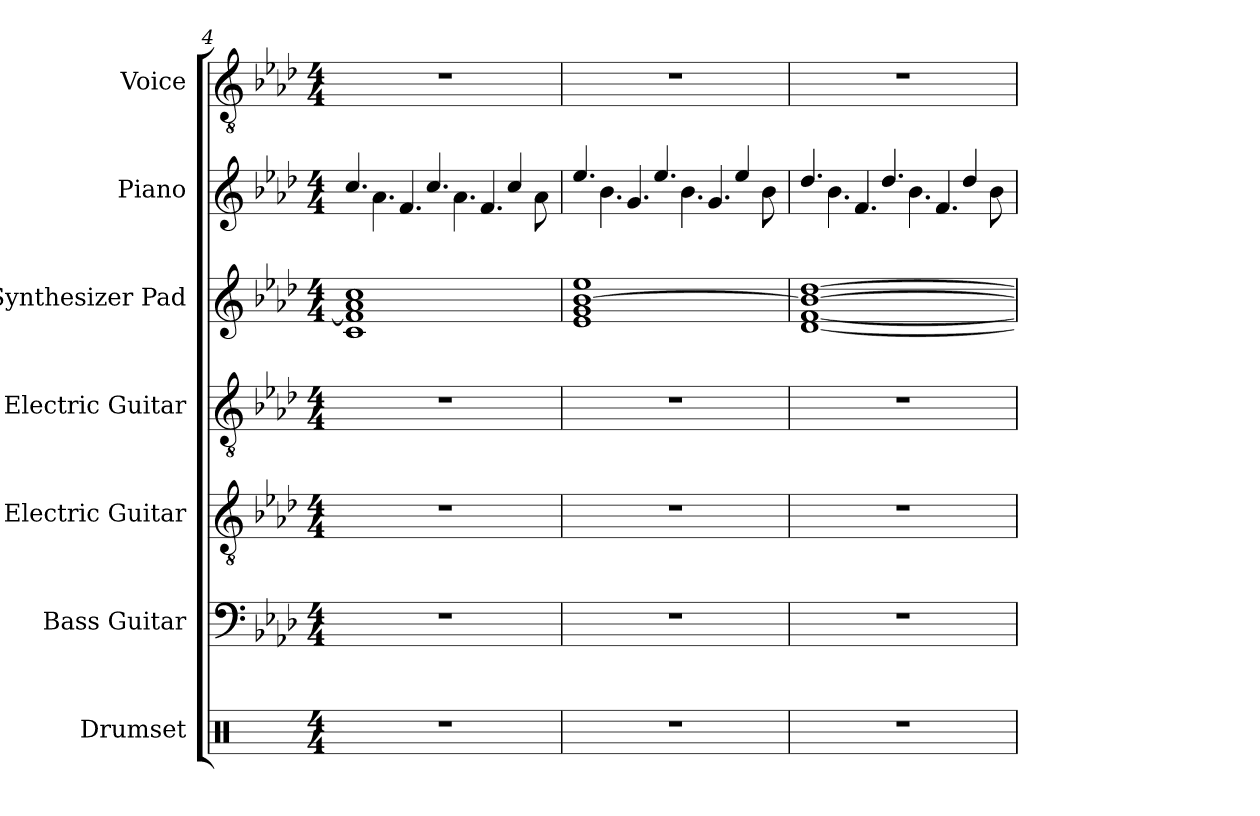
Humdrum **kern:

**kern	**kern	**kern	**kern	**kern	**kern	**kern
*part7	*part6	*part5	*part4	*part3	*part2	*part1
*staff7	*staff6	*staff5	*staff4	*staff3	*staff2	*staff1
*I"Drumset	*I"Bass Guitar	*I"Electric Guitar	*I"Electric Guitar	*I"Synthesizer Pad	*I"Piano	*I"Voice
*I'D. Set	*I'B. Guit.	*I'El. Guit.	*I'El. Guit.	*I'Syn.	*I'Pno.	*I'Vo.
!!LO:PB:g=z
*clefX	*clefF4	*clefGv2	*clefGv2	*clefG2	*clefG2	*clefGv2
*	*ITrd7c12	*	*	*	*	*
*k[]	*k[b-e-a-d-]	*k[b-e-a-d-]	*k[b-e-a-d-]	*k[b-e-a-d-]	*k[b-e-a-d-]	*k[b-e-a-d-]
*M4/4	*M4/4	*M4/4	*M4/4	*M4/4	*M4/4	*M4/4
=4	=4	=4	=4	=4	=4	=4
*	*	*	*	*	*^	*
*	*	*	*	*	*	*^	*
1r	1r	1r	1r	1c 1f] 1a- 1cc	4.cc/	8ryy	4ryy	1r
.	.	.	.	.	.	4.a-\	.	.
.	.	.	.	.	.	.	4.f/	.
.	.	.	.	.	4.cc/	.	.	.
.	.	.	.	.	.	4.a-\	.	.
.	.	.	.	.	.	.	4.f/	.
.	.	.	.	.	4cc/	.	.	.
.	.	.	.	.	.	8a-\	.	.
=5	=5	=5	=5	=5	=5	=5	=5	=5
1r	1r	1r	1r	1e- 1g [1b- 1ee-	4.ee-/	8ryy	4ryy	1r
.	.	.	.	.	.	4.b-\	.	.
.	.	.	.	.	.	.	4.g/	.
.	.	.	.	.	4.ee-/	.	.	.
.	.	.	.	.	.	4.b-\	.	.
.	.	.	.	.	.	.	4.g/	.
.	.	.	.	.	4ee-/	.	.	.
.	.	.	.	.	.	8b-\	.	.
=6	=6	=6	=6	=6	=6	=6	=6	=6
1r	1r	1r	1r	[1d- [1f 1b-_ [1dd-	4.dd-/	8ryy	4ryy	1r
.	.	.	.	.	.	4.b-\	.	.
.	.	.	.	.	.	.	4.f/	.
.	.	.	.	.	4.dd-/	.	.	.
.	.	.	.	.	.	4.b-\	.	.
.	.	.	.	.	.	.	4.f/	.
.	.	.	.	.	4dd-/	.	.	.
.	.	.	.	.	.	8b-\	.	.
*	*	*	*	*	*v	*v	*v	*
=	=	=	=	=	=	=
*-	*-	*-	*-	*-	*-	*-
